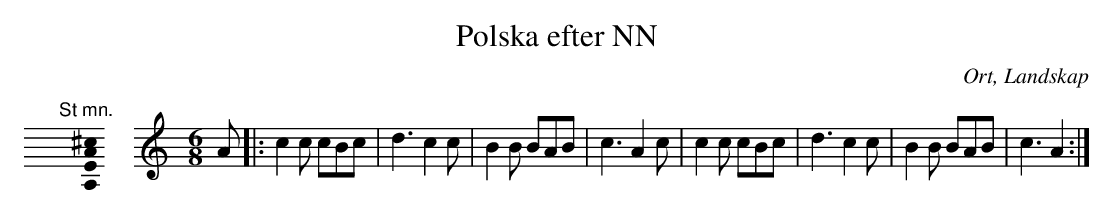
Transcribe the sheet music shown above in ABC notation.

X:1
T:Polska efter NN
O:Ort, Landskap
U:o=+open+
M:none
K:C clef=none
"@-20,30 St mn."[A,EA^c]0 \
[K:C clef=treble] \
[M:6/8]\
A |: c2 c cBc | d3 c2 c | B2 B BAB | c3 A2 c | c2 c cBc | d3 c2 c | B2 B BAB | c3 A2 :|
